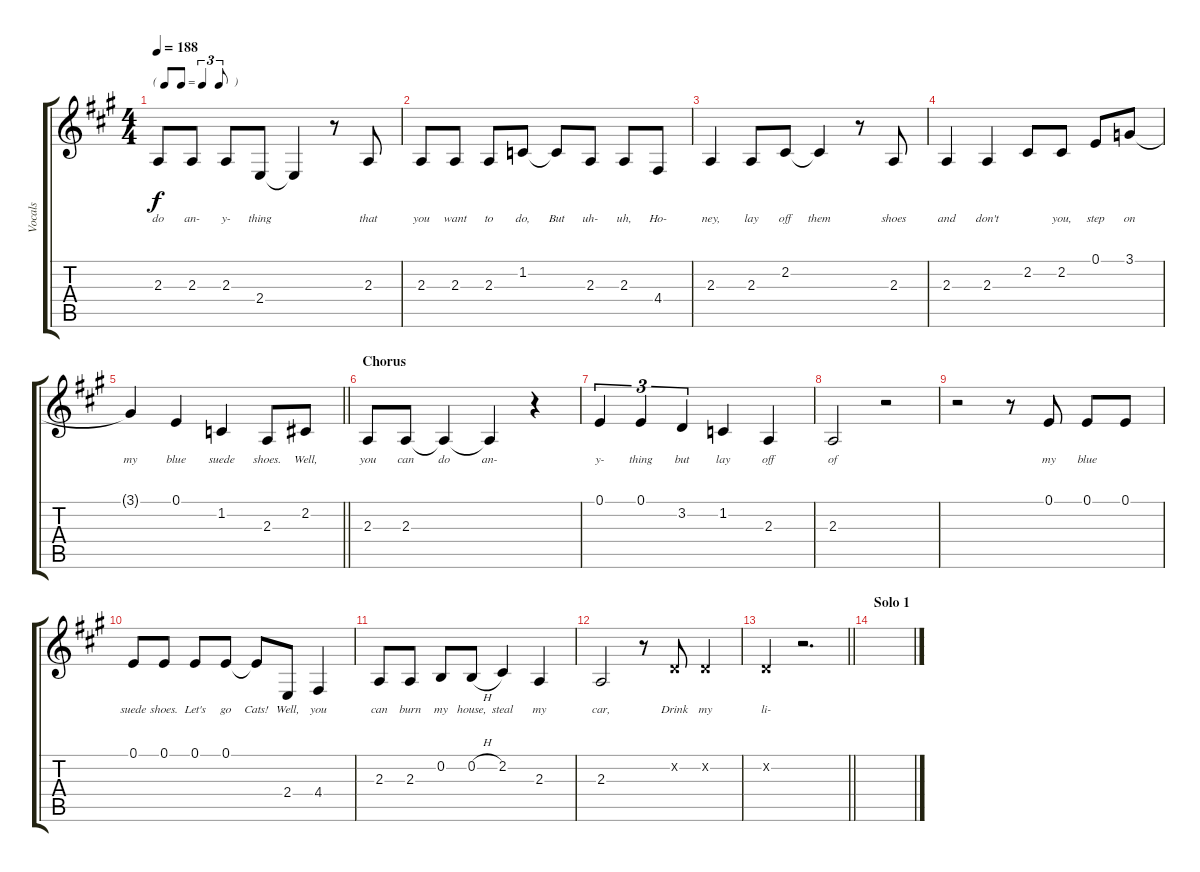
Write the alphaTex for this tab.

\track ("Vocals" "Vocals") {instrument vibraphone}
\staff {score tabs}
\tuning (E4 B3 G3 D3 A2 E2) {hide}
\ts (4 4)
\tf triplet8th
\tempo 188
\clef g2
\ks a
2.3.8{lyrics (0 "do") lyrics (1 "") lyrics (2 "") lyrics (3 "") lyrics (4 "") dy f} 2.3.8{lyrics (0 "an-") lyrics (1 "") lyrics (2 "") lyrics (3 "") lyrics (4 "")} 2.3.8{lyrics (0 "y-") lyrics (1 "") lyrics (2 "") lyrics (3 "") lyrics (4 "")} 2.4.8{lyrics (0 "thing") lyrics (1 "") lyrics (2 "") lyrics (3 "") lyrics (4 "")} 2.4{t}.4{lyrics (0 "") lyrics (1 "") lyrics (2 "") lyrics (3 "") lyrics (4 "")} r.8 2.3.8{lyrics (0 "that") lyrics (1 "") lyrics (2 "") lyrics (3 "") lyrics (4 "")} |
2.3.8{lyrics (0 "you") lyrics (1 "") lyrics (2 "") lyrics (3 "") lyrics (4 "")} 2.3.8{lyrics (0 "want") lyrics (1 "") lyrics (2 "") lyrics (3 "") lyrics (4 "")} 2.3.8{lyrics (0 "to") lyrics (1 "") lyrics (2 "") lyrics (3 "") lyrics (4 "")} 1.2.8{lyrics (0 "do,") lyrics (1 "") lyrics (2 "") lyrics (3 "") lyrics (4 "")} 1.2{t}.8{lyrics (0 "But") lyrics (1 "") lyrics (2 "") lyrics (3 "") lyrics (4 "")} 2.3.8{lyrics (0 "uh-") lyrics (1 "") lyrics (2 "") lyrics (3 "") lyrics (4 "")} 2.3.8{lyrics (0 "uh,") lyrics (1 "") lyrics (2 "") lyrics (3 "") lyrics (4 "")} 4.4.8{lyrics (0 "Ho-") lyrics (1 "") lyrics (2 "") lyrics (3 "") lyrics (4 "")} |
2.3.4{lyrics (0 "ney,") lyrics (1 "") lyrics (2 "") lyrics (3 "") lyrics (4 "")} 2.3.8{lyrics (0 "lay") lyrics (1 "") lyrics (2 "") lyrics (3 "") lyrics (4 "")} 2.2.8{lyrics (0 "off") lyrics (1 "") lyrics (2 "") lyrics (3 "") lyrics (4 "")} 2.2{t}.4{lyrics (0 "them") lyrics (1 "") lyrics (2 "") lyrics (3 "") lyrics (4 "")} r.8 2.3.8{lyrics (0 "shoes") lyrics (1 "") lyrics (2 "") lyrics (3 "") lyrics (4 "")} |
2.3.4{lyrics (0 "and") lyrics (1 "") lyrics (2 "") lyrics (3 "") lyrics (4 "")} 2.3.4{lyrics (0 "don't") lyrics (1 "") lyrics (2 "") lyrics (3 "") lyrics (4 "")} 2.2.8{lyrics (0 "") lyrics (1 "") lyrics (2 "") lyrics (3 "") lyrics (4 "")} 2.2.8{lyrics (0 "you,") lyrics (1 "") lyrics (2 "") lyrics (3 "") lyrics (4 "")} 0.1.8{lyrics (0 "step") lyrics (1 "") lyrics (2 "") lyrics (3 "") lyrics (4 "")} 3.1.8{lyrics (0 "on") lyrics (1 "") lyrics (2 "") lyrics (3 "") lyrics (4 "")} |
\barLineRight lightlight
3.1{t}.4{lyrics (0 "my") lyrics (1 "") lyrics (2 "") lyrics (3 "") lyrics (4 "")} 0.1.4{lyrics (0 "blue") lyrics (1 "") lyrics (2 "") lyrics (3 "") lyrics (4 "")} 1.2.4{lyrics (0 "suede") lyrics (1 "") lyrics (2 "") lyrics (3 "") lyrics (4 "")} 2.3.8{lyrics (0 "shoes.") lyrics (1 "") lyrics (2 "") lyrics (3 "") lyrics (4 "")} 2.2.8{lyrics (0 "Well,") lyrics (1 "") lyrics (2 "") lyrics (3 "") lyrics (4 "")} |
\section ("" "Chorus")
2.3.8{lyrics (0 "you") lyrics (1 "") lyrics (2 "") lyrics (3 "") lyrics (4 "")} 2.3.8{lyrics (0 "can") lyrics (1 "") lyrics (2 "") lyrics (3 "") lyrics (4 "")} 2.3{t}.4{lyrics (0 "do") lyrics (1 "") lyrics (2 "") lyrics (3 "") lyrics (4 "")} 2.3{t}.4{lyrics (0 "an-") lyrics (1 "") lyrics (2 "") lyrics (3 "") lyrics (4 "")} r.4 |
0.1.4{tu (3 2) lyrics (0 "y-") lyrics (1 "") lyrics (2 "") lyrics (3 "") lyrics (4 "")} 0.1.4{tu (3 2) lyrics (0 "thing") lyrics (1 "") lyrics (2 "") lyrics (3 "") lyrics (4 "")} 3.2.4{tu (3 2) lyrics (0 "but") lyrics (1 "") lyrics (2 "") lyrics (3 "") lyrics (4 "")} 1.2.4{lyrics (0 "lay") lyrics (1 "") lyrics (2 "") lyrics (3 "") lyrics (4 "")} 2.3.4{lyrics (0 "off") lyrics (1 "") lyrics (2 "") lyrics (3 "") lyrics (4 "")} |
2.3.2{lyrics (0 "of") lyrics (1 "") lyrics (2 "") lyrics (3 "") lyrics (4 "")} r.2 |
r.2 r.8 0.1.8{lyrics (0 "my") lyrics (1 "") lyrics (2 "") lyrics (3 "") lyrics (4 "")} 0.1.8{lyrics (0 "blue") lyrics (1 "") lyrics (2 "") lyrics (3 "") lyrics (4 "")} 0.1.8{lyrics (0 "") lyrics (1 "") lyrics (2 "") lyrics (3 "") lyrics (4 "")} |
0.1.8{lyrics (0 "suede") lyrics (1 "") lyrics (2 "") lyrics (3 "") lyrics (4 "")} 0.1.8{lyrics (0 "shoes.") lyrics (1 "") lyrics (2 "") lyrics (3 "") lyrics (4 "")} 0.1.8{lyrics (0 "Let's") lyrics (1 "") lyrics (2 "") lyrics (3 "") lyrics (4 "")} 0.1.8{lyrics (0 "go") lyrics (1 "") lyrics (2 "") lyrics (3 "") lyrics (4 "")} 0.1{t}.8{lyrics (0 "Cats!") lyrics (1 "") lyrics (2 "") lyrics (3 "") lyrics (4 "")} 2.4.8{lyrics (0 "Well,") lyrics (1 "") lyrics (2 "") lyrics (3 "") lyrics (4 "")} 4.4.4{lyrics (0 "you") lyrics (1 "") lyrics (2 "") lyrics (3 "") lyrics (4 "")} |
2.3.8{lyrics (0 "can") lyrics (1 "") lyrics (2 "") lyrics (3 "") lyrics (4 "")} 2.3.8{lyrics (0 "burn") lyrics (1 "") lyrics (2 "") lyrics (3 "") lyrics (4 "")} 0.2.8{lyrics (0 "my") lyrics (1 "") lyrics (2 "") lyrics (3 "") lyrics (4 "")} 0.2{h}.8{lyrics (0 "house,") lyrics (1 "") lyrics (2 "") lyrics (3 "") lyrics (4 "")} 2.2.4{lyrics (0 "steal") lyrics (1 "") lyrics (2 "") lyrics (3 "") lyrics (4 "")} 2.3.4{lyrics (0 "my") lyrics (1 "") lyrics (2 "") lyrics (3 "") lyrics (4 "")} |
2.3.2{lyrics (0 "car,") lyrics (1 "") lyrics (2 "") lyrics (3 "") lyrics (4 "")} r.8 3.2{x}.8{lyrics (0 "Drink") lyrics (1 "") lyrics (2 "") lyrics (3 "") lyrics (4 "")} 3.2{x}.4{lyrics (0 "my") lyrics (1 "") lyrics (2 "") lyrics (3 "") lyrics (4 "")} |
\barLineRight lightlight
3.2{x}.4{lyrics (0 "li-") lyrics (1 "") lyrics (2 "") lyrics (3 "") lyrics (4 "")} r.2{d} |
\section ("" "Solo 1")
